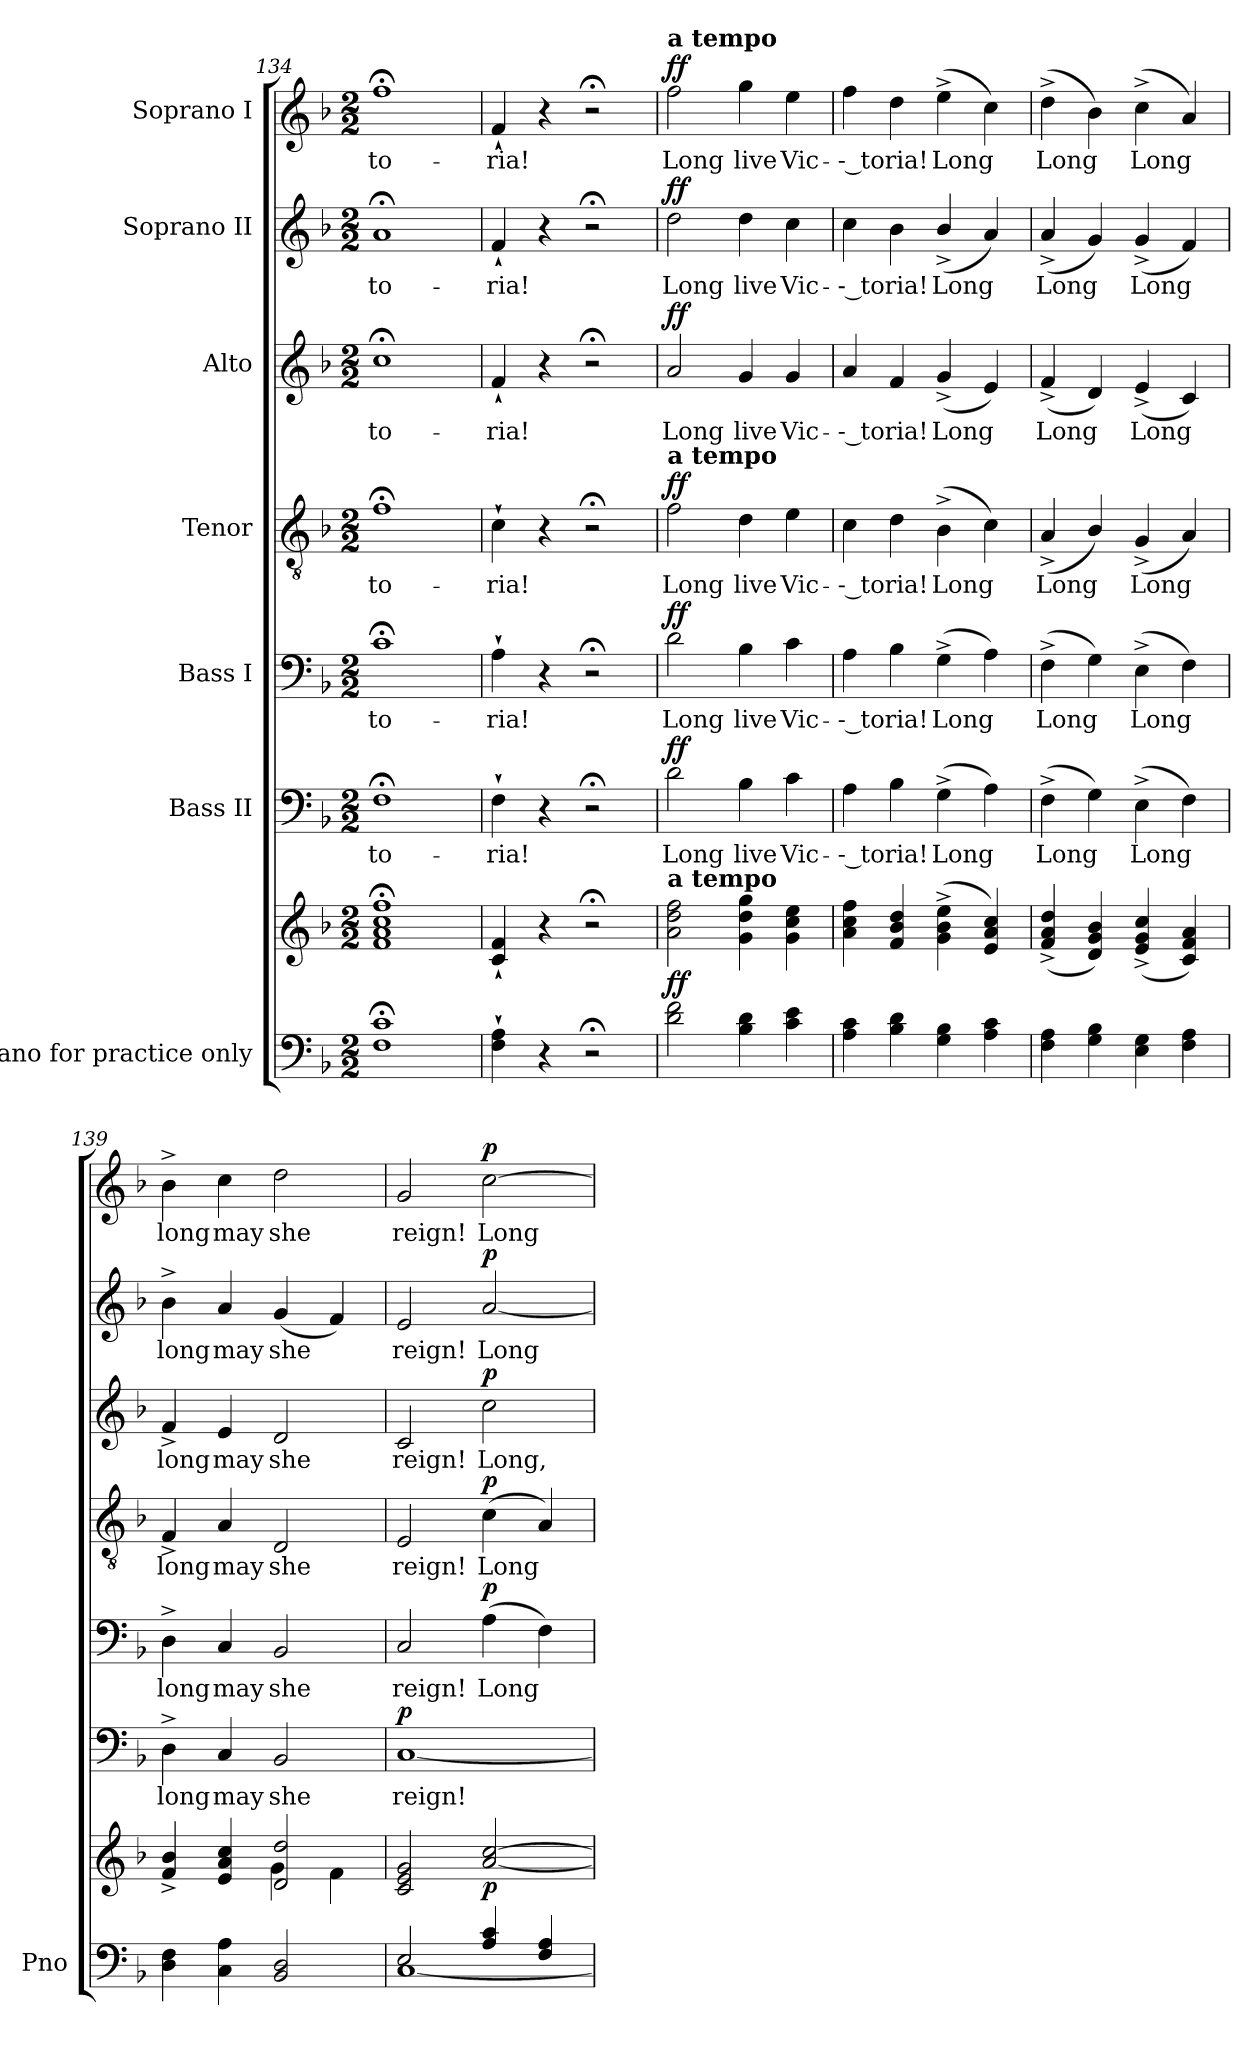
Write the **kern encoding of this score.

**kern	**kern	**dynam	**kern	**text	**dynam	**kern	**text	**dynam	**kern	**text	**dynam	**kern	**text	**dynam	**kern	**text	**dynam	**kern	**text	**dynam
*part7	*part7	*part7	*part6	*part6	*part6	*part5	*part5	*part5	*part4	*part4	*part4	*part3	*part3	*part3	*part2	*part2	*part2	*part1	*part1	*part1
*staff8	*staff7	*staff7/8	*staff6	*staff6	*staff6	*staff5	*staff5	*staff5	*staff4	*staff4	*staff4	*staff3	*staff3	*staff3	*staff2	*staff2	*staff2	*staff1	*staff1	*staff1
*I"Piano for practice only	*	*	*I"Bass II	*	*	*I"Bass I	*	*	*I"Tenor	*	*	*I"Alto	*	*	*I"Soprano II	*	*	*I"Soprano I	*	*
*I'Pno	*	*	*	*	*	*	*	*	*	*	*	*	*	*	*	*	*	*	*	*
*clefF4	*clefG2	*	*clefF4	*	*	*clefF4	*	*	*clefGv2	*	*	*clefG2	*	*	*clefG2	*	*	*clefG2	*	*
*k[b-]	*k[b-]	*	*k[b-]	*	*	*k[b-]	*	*	*k[b-]	*	*	*k[b-]	*	*	*k[b-]	*	*	*k[b-]	*	*
*M2/2	*M2/2	*	*M2/2	*	*	*M2/2	*	*	*M2/2	*	*	*M2/2	*	*	*M2/2	*	*	*M2/2	*	*
=134	=134	=134	=134	=134	=134	=134	=134	=134	=134	=134	=134	=134	=134	=134	=134	=134	=134	=134	=134	=134
!	!	!	!	!LO:LY:b	!	!	!LO:LY:b	!	!	!LO:LY:b	!	!	!LO:LY:b	!	!	!LO:LY:b	!	!	!LO:LY:b	!
1F;< 1c;<	1f;< 1a;< 1cc;< 1ff;<	.	1F;<	-to-	.	1c;<	-to-	.	1f;<	-to-	.	1cc;<	-to-	.	1a;<	-to-	.	1ff;<	-to-	.
=135	=135	=135	=135	=135	=135	=135	=135	=135	=135	=135	=135	=135	=135	=135	=135	=135	=135	=135	=135	=135
!	!	!	!	!LO:LY:b	!	!	!LO:LY:b	!	!	!LO:LY:b	!	!	!LO:LY:b	!	!	!LO:LY:b	!	!	!LO:LY:b	!
4F\` 4A\`	4c/` 4f/`	.	4F`\	-ria!	.	4A`\	-ria!	.	4c`\	-ria!	.	4f`/	-ria!	.	4f`/	-ria!	.	4f`/	-ria!	.
4r	4r	.	4r	.	.	4r	.	.	4r	.	.	4r	.	.	4r	.	.	4r	.	.
2r;<	2r;<	.	2r;<	.	.	2r;<	.	.	2r;<	.	.	2r;<	.	.	2r;<	.	.	2r;<	.	.
=136	=136	=136	=136	=136	=136	=136	=136	=136	=136	=136	=136	=136	=136	=136	=136	=136	=136	=136	=136	=136
!	!	!	!	!	!	!	!	!	!	!	!	!	!	!	!	!	!	!LO:TX:a:B:t=a tempo	!	!
!	!	!	!	!	!	!	!	!	!LO:TX:a:B:t=a tempo	!	!	!	!	!	!	!	!	!	!	!
!	!LO:TX:a:B:t=a tempo	!	!	!	!	!	!	!	!	!	!	!	!	!	!	!	!	!	!	!
!	!	!LO:DY:b	!	!LO:LY:b	!LO:DY:a	!	!LO:LY:b	!LO:DY:a	!	!LO:LY:b	!LO:DY:a	!	!LO:LY:b	!LO:DY:a	!	!LO:LY:b	!LO:DY:a	!	!LO:LY:b	!LO:DY:a
2d\ 2f\	2a\ 2dd\ 2ff\	ff	2d\	Long	ff	2d\	Long	ff	2f\	Long	ff	2a/	Long	ff	2dd\	Long	ff	2ff\	Long	ff
!	!	!	!	!LO:LY:b	!	!	!LO:LY:b	!	!	!LO:LY:b	!	!	!LO:LY:b	!	!	!LO:LY:b	!	!	!LO:LY:b	!
4B-\ 4d\	4g\ 4dd\ 4gg\	.	4B-\	live	.	4B-\	live	.	4d\	live	.	4g/	live	.	4dd\	live	.	4gg\	live	.
!	!	!	!	!LO:LY:b	!	!	!LO:LY:b	!	!	!LO:LY:b	!	!	!LO:LY:b	!	!	!LO:LY:b	!	!	!LO:LY:b	!
4c\ 4e\	4g\ 4cc\ 4ee\	.	4c\	Vic-	.	4c\	Vic-	.	4e\	Vic-	.	4g/	Vic-	.	4cc\	Vic-	.	4ee\	Vic-	.
!!LO:PB:g=z
=137	=137	=137	=137	=137	=137	=137	=137	=137	=137	=137	=137	=137	=137	=137	=137	=137	=137	=137	=137	=137
!	!	!	!	!LO:LY:b	!	!	!LO:LY:b	!	!	!LO:LY:b	!	!	!LO:LY:b	!	!	!LO:LY:b	!	!	!LO:LY:b	!
4A\ 4c\	4a\ 4cc\ 4ff\	.	4A\	-- to-	.	4A\	-- to-	.	4c\	-- to-	.	4a/	-- to-	.	4cc\	-- to-	.	4ff\	-- to-	.
!	!	!	!	!LO:LY:b	!	!	!LO:LY:b	!	!	!LO:LY:b	!	!	!LO:LY:b	!	!	!LO:LY:b	!	!	!LO:LY:b	!
4B-\ 4d\	4f/ 4b-/ 4dd/	.	4B-\	-ria!	.	4B-\	-ria!	.	4d\	-ria!	.	4f/	-ria!	.	4b-\	-ria!	.	4dd\	-ria!	.
!	!	!	!	!LO:LY:b	!	!	!LO:LY:b	!	!	!LO:LY:b	!	!	!LO:LY:b	!	!	!LO:LY:b	!	!	!LO:LY:b	!
4G\ 4B-\	(4g\^ 4b-\^ 4ee\^	.	(4G^>\	Long	.	(4G^>\	Long	.	(4B-^>\	Long	.	(4g^>/	Long	.	(4b-^>/	Long	.	(4ee^\	Long	.
4A\ 4c\	4e/ 4a/ 4cc/)	.	4A\)	.	.	4A\)	.	.	4c\)	.	.	4e/)	.	.	4a/)	.	.	4cc\)	.	.
=138	=138	=138	=138	=138	=138	=138	=138	=138	=138	=138	=138	=138	=138	=138	=138	=138	=138	=138	=138	=138
!	!	!	!	!LO:LY:b	!	!	!LO:LY:b	!	!	!LO:LY:b	!	!	!LO:LY:b	!	!	!LO:LY:b	!	!	!LO:LY:b	!
4F\ 4A\	(>4f/^> 4a/^> 4dd/^>	.	(4F^>\	Long	.	(4F^>\	Long	.	(4A^>/	Long	.	(4f^>/	Long	.	(4a^>/	Long	.	(4dd^\	Long	.
4G\ 4B-\	4d/ 4g/ 4b-/)	.	4G\)	.	.	4G\)	.	.	4B-/)	.	.	4d/)	.	.	4g/)	.	.	4b-\)	.	.
!	!	!	!	!LO:LY:b	!	!	!LO:LY:b	!	!	!LO:LY:b	!	!	!LO:LY:b	!	!	!LO:LY:b	!	!	!LO:LY:b	!
4E\ 4G\	(>4e/^> 4g/^> 4cc/^>	.	(>4E^>\	Long	.	(>4E^>\	Long	.	(<4G^>/	Long	.	(>4e^>/	Long	.	(4g^>/	Long	.	(4cc^\	Long	.
4F\ 4A\	4c/ 4f/ 4a/)	.	4F\)	.	.	4F\)	.	.	4A/)	.	.	4c/)	.	.	4f/)	.	.	4a/)	.	.
=139	=139	=139	=139	=139	=139	=139	=139	=139	=139	=139	=139	=139	=139	=139	=139	=139	=139	=139	=139	=139
*	*^	*	*	*	*	*	*	*	*	*	*	*	*	*	*	*	*	*	*	*
!	!	!	!	!	!LO:LY:b	!	!	!LO:LY:b	!	!	!LO:LY:b	!	!	!LO:LY:b	!	!	!LO:LY:b	!	!	!LO:LY:b	!
4D\ 4F\	4f/^ 4b-/^	2ryy	.	4D^>\	long	.	4D^>\	long	.	4F^>/	long	.	4f^>/	long	.	4b-^\	long	.	4b-^\	long	.
!	!	!	!	!	!LO:LY:b	!	!	!LO:LY:b	!	!	!LO:LY:b	!	!	!LO:LY:b	!	!	!LO:LY:b	!	!	!LO:LY:b	!
4C\ 4A\	4e/ 4a/ 4cc/	.	.	4C/	may	.	4C/	may	.	4A/	may	.	4e/	may	.	4a/	may	.	4cc\	may	.
!	!	!	!	!	!LO:LY:b	!	!	!LO:LY:b	!	!	!LO:LY:b	!	!	!LO:LY:b	!	!	!LO:LY:b	!	!	!LO:LY:b	!
2BB-/ 2D/	2d/ 2dd/	4g\	.	2BB-/	she	.	2BB-/	she	.	2D/	she	.	2d/	she	.	(4g/	she	.	2dd\	she	.
.	.	4f\	.	.	.	.	.	.	.	.	.	.	.	.	.	4f/)	.	.	.	.	.
=140	=140	=140	=140	=140	=140	=140	=140	=140	=140	=140	=140	=140	=140	=140	=140	=140	=140	=140	=140	=140	=140
*^	*	*	*	*	*	*	*	*	*	*	*	*	*	*	*	*	*	*	*	*	*
!	!	!	!	!	!	!LO:LY:b	!LO:DY:a	!	!LO:LY:b	!	!	!LO:LY:b	!	!	!LO:LY:b	!	!	!LO:LY:b	!	!	!LO:LY:b	!
*	*	*v	*v	*	*	*	*	*	*	*	*	*	*	*	*	*	*	*	*	*	*	*
2E/	[1C	2c/ 2e/ 2g/	.	[1C	reign!	p	2C/	reign!	.	2E/	reign!	.	2c/	reign!	.	2e/	reign!	.	2g/	reign!	.
!	!	!	!LO:DY:b	!	!	!	!	!LO:LY:b	!LO:DY:a	!	!LO:LY:b	!LO:DY:a	!	!LO:LY:b	!LO:DY:a	!	!LO:LY:b	!LO:DY:a	!	!LO:LY:b	!LO:DY:a
4A/ 4c/	.	[2a/ [2cc/	p	.	.	.	(4A\	Long	p	(4c\	Long	p	2cc\	Long,	p	[2a/	Long	p	[2cc\	Long	p
4F/ 4A/	.	.	.	.	.	.	4F\)	.	.	4A/)	.	.	.	.	.	.	.	.	.	.	.
*v	*v	*	*	*	*	*	*	*	*	*	*	*	*	*	*	*	*	*	*	*	*
=	=	=	=	=	=	=	=	=	=	=	=	=	=	=	=	=	=	=	=	=
*-	*-	*-	*-	*-	*-	*-	*-	*-	*-	*-	*-	*-	*-	*-	*-	*-	*-	*-	*-	*-
